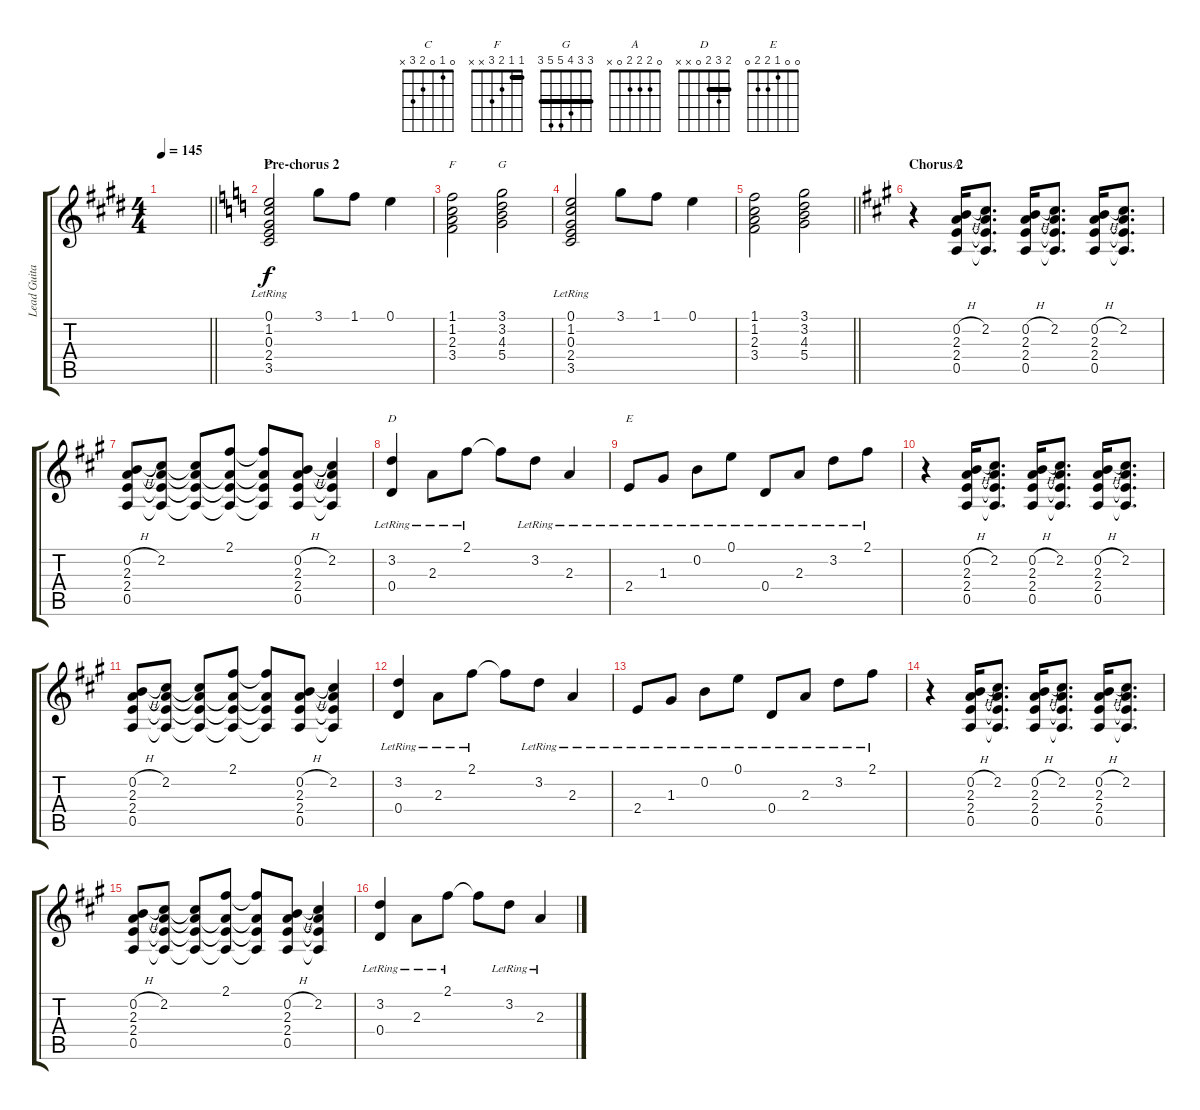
\track ("Lead Guitar" "Lead Guita") {instrument electricguitarclean}
\staff {score tabs}
\tuning (E4 B3 G3 D3 A2 E2) {hide}
\chord ("C" 0 1 0 2 3 x)
\chord ("F" 1 1 2 3 x x) {barre 1}
\chord ("G" 3 3 4 5 5 3) {barre 3}
\chord ("A" 0 2 2 2 0 x)
\chord ("D" 2 3 2 0 x x) {barre 2}
\chord ("E" 0 0 1 2 2 0)
\ts (4 4)
\tempo 145
\clef g2
\barLineRight lightlight
\ks e
|
\section ("" "Pre-chorus 2")
\ks c
(0.1 1.2{lr} 0.3{lr} 2.4{lr} 3.5{lr}).2{ch "C"} 3.1.8 1.1.8 0.1.4 |
(1.1 1.2 2.3 3.4).2{ch "F"} (3.1 3.2 4.3 5.4).2{ch "G"} |
(0.1 1.2{lr} 0.3{lr} 2.4{lr} 3.5{lr}).2 3.1.8 1.1.8 0.1.4 |
\barLineRight lightlight
(1.1 1.2 2.3 3.4).2 (3.1 3.2 4.3 5.4).2 |
\section ("" "Chorus 2")
\ks a
r.4 (0.2{h} 2.3 2.4 0.5).16{ch "A"} (2.2 2.3{t} 2.4{t} 0.5{t}).8{d} (0.2{h} 2.3 2.4 0.5).16 (2.2 2.3{t} 2.4{t} 0.5{t}).8{d} (0.2{h} 2.3 2.4 0.5).16 (2.2 2.3{t} 2.4{t} 0.5{t}).8{d} |
(0.2{h} 2.3 2.4 0.5).8 (2.2 2.3{t} 2.4{t} 0.5{t}).8 (2.2{t} 2.3{t} 2.4{t} 0.5{t}).8 (2.1 2.3{t} 2.4{t} 0.5{t}).8 (2.1{t} 2.3{t} 2.4{t} 0.5{t}).8 (0.2{h} 2.3 2.4 0.5).8 (2.2 2.3{t} 2.4{t} 0.5{t}).4 |
(3.2{lr} 0.4{lr}).4{ch "D"} 2.3{lr}.8 2.1{lr}.8 2.1{t}.8 3.2{lr}.8 2.3{lr}.4 |
2.4{lr}.8{ch "E"} 1.3{lr}.8 0.2{lr}.8 0.1{lr}.8 0.4{lr}.8 2.3{lr}.8 3.2{lr}.8 2.1{lr}.8 |
r.4 (0.2{h} 2.3 2.4 0.5).16 (2.2 2.3{t} 2.4{t} 0.5{t}).8{d} (0.2{h} 2.3 2.4 0.5).16 (2.2 2.3{t} 2.4{t} 0.5{t}).8{d} (0.2{h} 2.3 2.4 0.5).16 (2.2 2.3{t} 2.4{t} 0.5{t}).8{d} |
(0.2{h} 2.3 2.4 0.5).8 (2.2 2.3{t} 2.4{t} 0.5{t}).8 (2.2{t} 2.3{t} 2.4{t} 0.5{t}).8 (2.1 2.3{t} 2.4{t} 0.5{t}).8 (2.1{t} 2.3{t} 2.4{t} 0.5{t}).8 (0.2{h} 2.3 2.4 0.5).8 (2.2 2.3{t} 2.4{t} 0.5{t}).4 |
(3.2{lr} 0.4{lr}).4 2.3{lr}.8 2.1{lr}.8 2.1{t}.8 3.2{lr}.8 2.3{lr}.4 |
2.4{lr}.8 1.3{lr}.8 0.2{lr}.8 0.1{lr}.8 0.4{lr}.8 2.3{lr}.8 3.2{lr}.8 2.1{lr}.8 |
r.4 (0.2{h} 2.3 2.4 0.5).16 (2.2 2.3{t} 2.4{t} 0.5{t}).8{d} (0.2{h} 2.3 2.4 0.5).16 (2.2 2.3{t} 2.4{t} 0.5{t}).8{d} (0.2{h} 2.3 2.4 0.5).16 (2.2 2.3{t} 2.4{t} 0.5{t}).8{d} |
(0.2{h} 2.3 2.4 0.5).8 (2.2 2.3{t} 2.4{t} 0.5{t}).8 (2.2{t} 2.3{t} 2.4{t} 0.5{t}).8 (2.1 2.3{t} 2.4{t} 0.5{t}).8 (2.1{t} 2.3{t} 2.4{t} 0.5{t}).8 (0.2{h} 2.3 2.4 0.5).8 (2.2 2.3{t} 2.4{t} 0.5{t}).4 |
(3.2{lr} 0.4{lr}).4 2.3{lr}.8 2.1{lr}.8 2.1{t}.8 3.2{lr}.8 2.3{lr}.4
